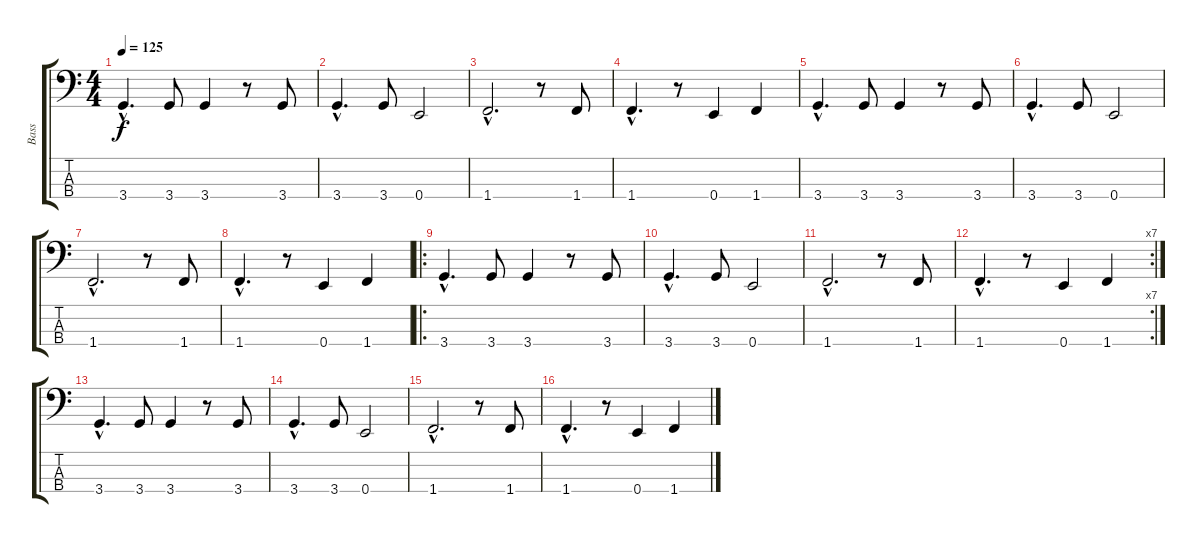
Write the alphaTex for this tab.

\track ("Bass" "Bass") {instrument electricbasspick}
\staff {score tabs}
\tuning (G2 D2 A1 E1) {hide}
\ts (4 4)
\tempo 125
\clef f4
\ks c
3.4{hac}.4{d dy f instrument electricbasspick} 3.4.8 3.4.4 r.8 3.4.8 |
3.4{hac}.4{d} 3.4.8 0.4.2 |
1.4{hac}.2{d} r.8 1.4.8 |
1.4{hac}.4{d} r.8 0.4.4 1.4.4 |
3.4{hac}.4{d} 3.4.8 3.4.4 r.8 3.4.8 |
3.4{hac}.4{d} 3.4.8 0.4.2 |
1.4{hac}.2{d} r.8 1.4.8 |
1.4{hac}.4{d} r.8 0.4.4 1.4.4 |
\ro
3.4{hac}.4{d} 3.4.8 3.4.4 r.8 3.4.8 |
3.4{hac}.4{d} 3.4.8 0.4.2 |
1.4{hac}.2{d} r.8 1.4.8 |
\rc 7
1.4{hac}.4{d} r.8 0.4.4 1.4.4 |
3.4{hac}.4{d} 3.4.8 3.4.4 r.8 3.4.8 |
3.4{hac}.4{d} 3.4.8 0.4.2 |
1.4{hac}.2{d} r.8 1.4.8 |
1.4{hac}.4{d} r.8 0.4.4 1.4.4
